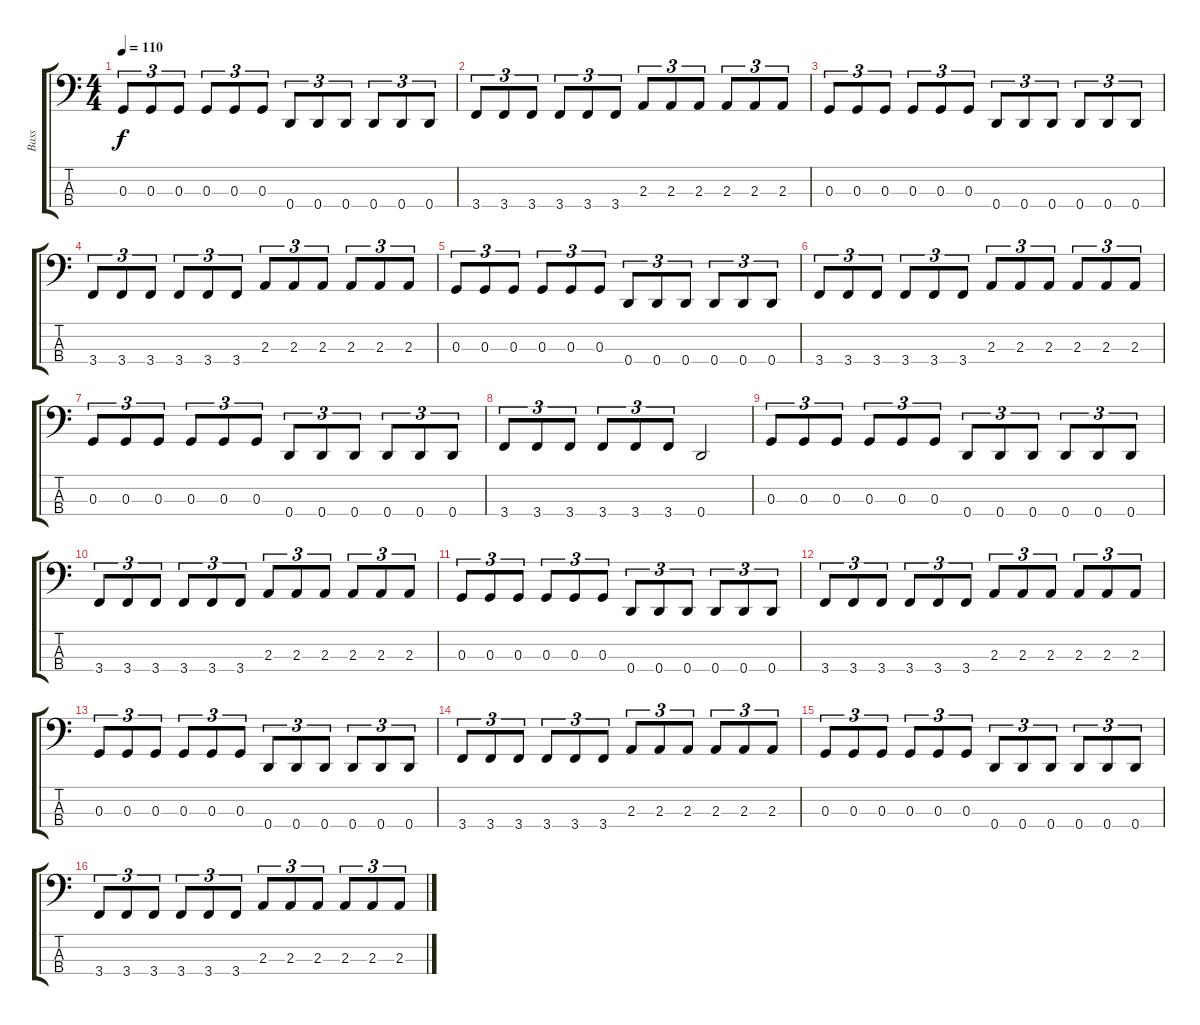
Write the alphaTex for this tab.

\track ("Bass" "Bass") {instrument electricbassfinger}
\staff {score tabs}
\tuning (F2 C2 G1 D1) {hide}
\ts (4 4)
\tempo 110
\clef f4
\ks c
0.3.8{tu (3 2) dy f} 0.3.8{tu (3 2)} 0.3.8{tu (3 2)} 0.3.8{tu (3 2)} 0.3.8{tu (3 2)} 0.3.8{tu (3 2)} 0.4.8{tu (3 2)} 0.4.8{tu (3 2)} 0.4.8{tu (3 2)} 0.4.8{tu (3 2)} 0.4.8{tu (3 2)} 0.4.8{tu (3 2)} |
3.4.8{tu (3 2)} 3.4.8{tu (3 2)} 3.4.8{tu (3 2)} 3.4.8{tu (3 2)} 3.4.8{tu (3 2)} 3.4.8{tu (3 2)} 2.3.8{tu (3 2)} 2.3.8{tu (3 2)} 2.3.8{tu (3 2)} 2.3.8{tu (3 2)} 2.3.8{tu (3 2)} 2.3.8{tu (3 2)} |
0.3.8{tu (3 2)} 0.3.8{tu (3 2)} 0.3.8{tu (3 2)} 0.3.8{tu (3 2)} 0.3.8{tu (3 2)} 0.3.8{tu (3 2)} 0.4.8{tu (3 2)} 0.4.8{tu (3 2)} 0.4.8{tu (3 2)} 0.4.8{tu (3 2)} 0.4.8{tu (3 2)} 0.4.8{tu (3 2)} |
3.4.8{tu (3 2)} 3.4.8{tu (3 2)} 3.4.8{tu (3 2)} 3.4.8{tu (3 2)} 3.4.8{tu (3 2)} 3.4.8{tu (3 2)} 2.3.8{tu (3 2)} 2.3.8{tu (3 2)} 2.3.8{tu (3 2)} 2.3.8{tu (3 2)} 2.3.8{tu (3 2)} 2.3.8{tu (3 2)} |
0.3.8{tu (3 2)} 0.3.8{tu (3 2)} 0.3.8{tu (3 2)} 0.3.8{tu (3 2)} 0.3.8{tu (3 2)} 0.3.8{tu (3 2)} 0.4.8{tu (3 2)} 0.4.8{tu (3 2)} 0.4.8{tu (3 2)} 0.4.8{tu (3 2)} 0.4.8{tu (3 2)} 0.4.8{tu (3 2)} |
3.4.8{tu (3 2)} 3.4.8{tu (3 2)} 3.4.8{tu (3 2)} 3.4.8{tu (3 2)} 3.4.8{tu (3 2)} 3.4.8{tu (3 2)} 2.3.8{tu (3 2)} 2.3.8{tu (3 2)} 2.3.8{tu (3 2)} 2.3.8{tu (3 2)} 2.3.8{tu (3 2)} 2.3.8{tu (3 2)} |
0.3.8{tu (3 2)} 0.3.8{tu (3 2)} 0.3.8{tu (3 2)} 0.3.8{tu (3 2)} 0.3.8{tu (3 2)} 0.3.8{tu (3 2)} 0.4.8{tu (3 2)} 0.4.8{tu (3 2)} 0.4.8{tu (3 2)} 0.4.8{tu (3 2)} 0.4.8{tu (3 2)} 0.4.8{tu (3 2)} |
3.4.8{tu (3 2)} 3.4.8{tu (3 2)} 3.4.8{tu (3 2)} 3.4.8{tu (3 2)} 3.4.8{tu (3 2)} 3.4.8{tu (3 2)} 0.4.2 |
0.3.8{tu (3 2)} 0.3.8{tu (3 2)} 0.3.8{tu (3 2)} 0.3.8{tu (3 2)} 0.3.8{tu (3 2)} 0.3.8{tu (3 2)} 0.4.8{tu (3 2)} 0.4.8{tu (3 2)} 0.4.8{tu (3 2)} 0.4.8{tu (3 2)} 0.4.8{tu (3 2)} 0.4.8{tu (3 2)} |
3.4.8{tu (3 2)} 3.4.8{tu (3 2)} 3.4.8{tu (3 2)} 3.4.8{tu (3 2)} 3.4.8{tu (3 2)} 3.4.8{tu (3 2)} 2.3.8{tu (3 2)} 2.3.8{tu (3 2)} 2.3.8{tu (3 2)} 2.3.8{tu (3 2)} 2.3.8{tu (3 2)} 2.3.8{tu (3 2)} |
0.3.8{tu (3 2)} 0.3.8{tu (3 2)} 0.3.8{tu (3 2)} 0.3.8{tu (3 2)} 0.3.8{tu (3 2)} 0.3.8{tu (3 2)} 0.4.8{tu (3 2)} 0.4.8{tu (3 2)} 0.4.8{tu (3 2)} 0.4.8{tu (3 2)} 0.4.8{tu (3 2)} 0.4.8{tu (3 2)} |
3.4.8{tu (3 2)} 3.4.8{tu (3 2)} 3.4.8{tu (3 2)} 3.4.8{tu (3 2)} 3.4.8{tu (3 2)} 3.4.8{tu (3 2)} 2.3.8{tu (3 2)} 2.3.8{tu (3 2)} 2.3.8{tu (3 2)} 2.3.8{tu (3 2)} 2.3.8{tu (3 2)} 2.3.8{tu (3 2)} |
0.3.8{tu (3 2)} 0.3.8{tu (3 2)} 0.3.8{tu (3 2)} 0.3.8{tu (3 2)} 0.3.8{tu (3 2)} 0.3.8{tu (3 2)} 0.4.8{tu (3 2)} 0.4.8{tu (3 2)} 0.4.8{tu (3 2)} 0.4.8{tu (3 2)} 0.4.8{tu (3 2)} 0.4.8{tu (3 2)} |
3.4.8{tu (3 2)} 3.4.8{tu (3 2)} 3.4.8{tu (3 2)} 3.4.8{tu (3 2)} 3.4.8{tu (3 2)} 3.4.8{tu (3 2)} 2.3.8{tu (3 2)} 2.3.8{tu (3 2)} 2.3.8{tu (3 2)} 2.3.8{tu (3 2)} 2.3.8{tu (3 2)} 2.3.8{tu (3 2)} |
0.3.8{tu (3 2)} 0.3.8{tu (3 2)} 0.3.8{tu (3 2)} 0.3.8{tu (3 2)} 0.3.8{tu (3 2)} 0.3.8{tu (3 2)} 0.4.8{tu (3 2)} 0.4.8{tu (3 2)} 0.4.8{tu (3 2)} 0.4.8{tu (3 2)} 0.4.8{tu (3 2)} 0.4.8{tu (3 2)} |
3.4.8{tu (3 2)} 3.4.8{tu (3 2)} 3.4.8{tu (3 2)} 3.4.8{tu (3 2)} 3.4.8{tu (3 2)} 3.4.8{tu (3 2)} 2.3.8{tu (3 2)} 2.3.8{tu (3 2)} 2.3.8{tu (3 2)} 2.3.8{tu (3 2)} 2.3.8{tu (3 2)} 2.3.8{tu (3 2)}
